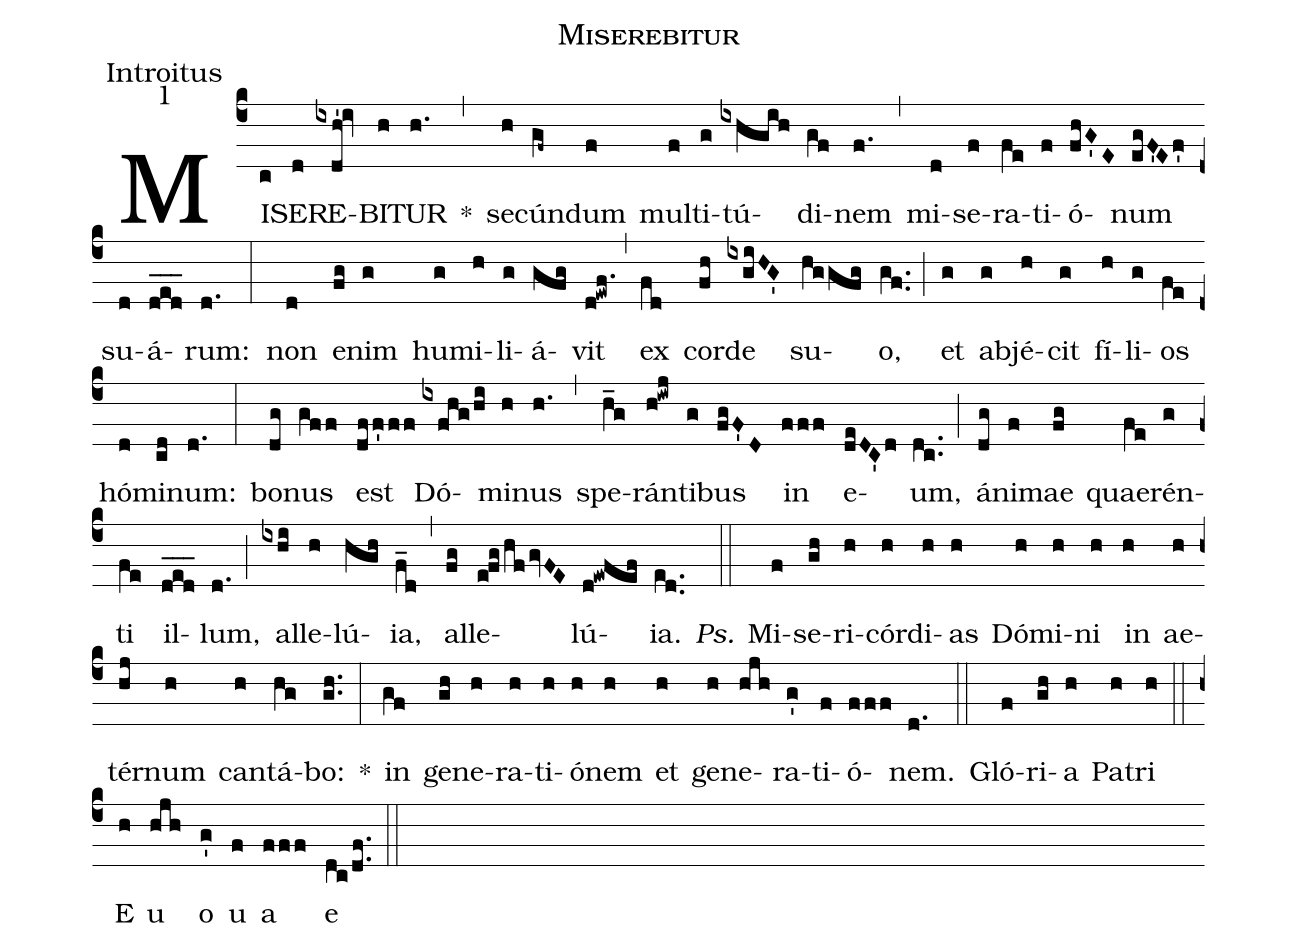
name:Miserebitur;
office-part:Introitus;
mode:1;
%%
(c4) MI(c)SE(d)RE(ixdh'!iv)BI(h)TUR(h.) *(,) se(h)cún(gf~)dum(f) mul(f)ti(g)tú(ixhgih)di(gf)nem(f.) (,) mi(d)se(f)ra(fe)ti(f)ó(fhG'E)num(egF'Ef') su(d)á(ded___)rum:(d.) (:) non(d) e(fg)nim(g) hu(g)mi(h)li(g)á(gfg)vit(d!ewf.) (,) ex(fd) cor(fh)de(ixgiHG') su(hggfg)o,(gf..) (;) et(g) ab(g)jé(h)cit(g) fí(h)li(g)os(fe) hó(d)mi(cd)num:(d.) (:) bo(dg)nus(gff) est(dff'ff) Dó(ixfhg/hi)mi(h)nus(h.) (,) spe(h_g)rán(h!iwj)ti(g)bus(fgF'D) in(fff) e(deDC'd)um,(dc..) (;) á(dg)ni(f)mae(fg) quae(fe)rén(g)ti(fe) il(ded___)lum,(d.) (;) al(ixhi)le(h)lú(hgh)ia,(f_d) (,) al(fg)le(e!fg/hf/gvFE)lú(d!ewfef)ia.(ed..) <i>Ps.</i>(::) Mi(f)se(gh)ri(h)cór(h)di(h)as(h) Dó(h)mi(h)ni(h) in(h) ae(h)tér(hj)num(h) can(h)tá(hg)bo:(gh..) *(:) in(gf) ge(gh)ne(h)ra(h)ti(h)ó(h)nem(h) et(h) ge(h)ne(hjh)ra(g')ti(f)ó(fff)nem.(d.) (::) Gló(f)ri(gh)a(h) Pa(h)tri(h) (::) E(h) u(hjh) o(g') u(f) a(fff) e(dc/df..) (::)
